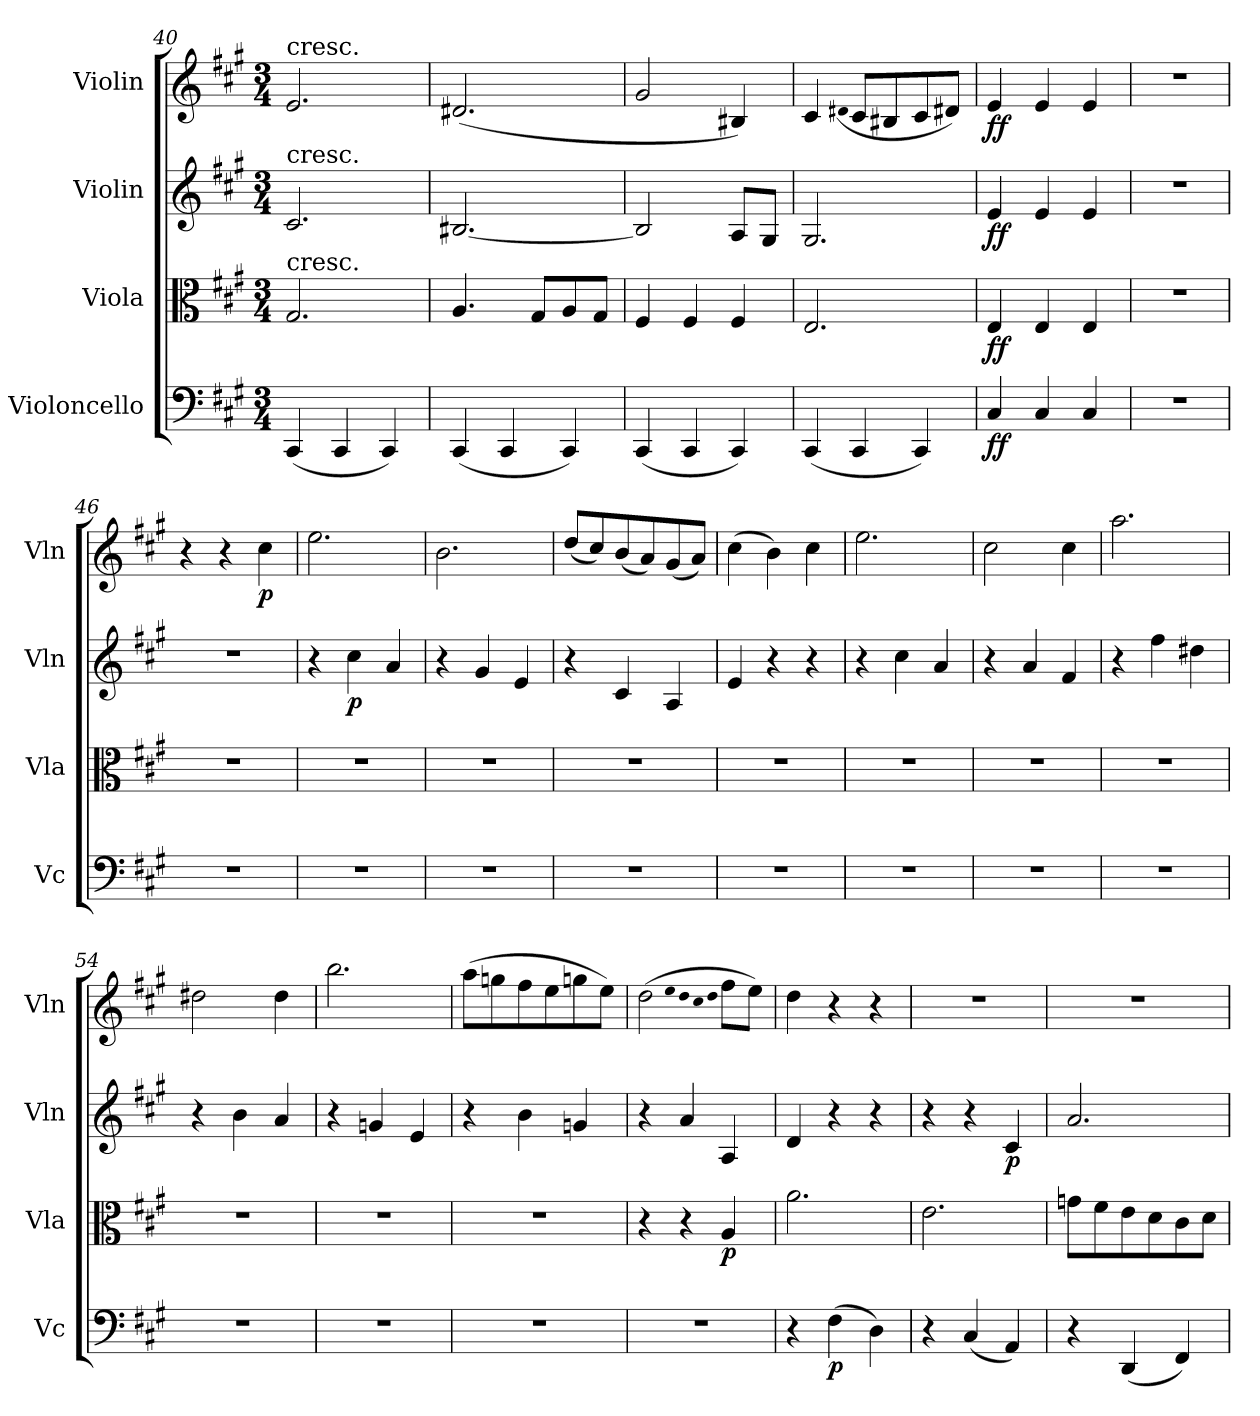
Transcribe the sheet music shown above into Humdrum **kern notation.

**kern	**dynam	**kern	**dynam	**kern	**dynam	**kern	**dynam
*part4	*part4	*part3	*part3	*part2	*part2	*part1	*part1
*staff4	*staff4	*staff3	*staff3	*staff2	*staff2	*staff1	*staff1
*I"Violoncello	*	*I"Viola	*	*I"Violin	*	*I"Violin	*
*I'Vc	*	*I'Vla	*	*I'Vln	*	*I'Vln	*
*clefF4	*	*clefC3	*	*clefG2	*	*clefG2	*
*k[f#c#g#]	*	*k[f#c#g#]	*	*k[f#c#g#]	*	*k[f#c#g#]	*
*A:	*	*A:	*	*A:	*	*A:	*
*M3/4	*	*M3/4	*	*M3/4	*	*M3/4	*
=40	=40	=40	=40	=40	=40	=40	=40
!	!	!	!	!	!	!LO:TX:t=cresc.	!
!	!	!	!	!LO:TX:t=cresc.	!	!	!
!	!	!LO:TX:t=cresc.	!	!	!	!	!
(4CC#/	.	2.G#/	.	2.c#/	.	2.e/	.
4CC#/	.	.	.	.	.	.	.
4CC#/)	.	.	.	.	.	.	.
=41	=41	=41	=41	=41	=41	=41	=41
(4CC#/	.	4.A/	.	[2.B#X/	.	(2.d#X/	.
4CC#/	.	.	.	.	.	.	.
.	.	8G#/L	.	.	.	.	.
4CC#/)	.	8A/	.	.	.	.	.
.	.	8G#/J	.	.	.	.	.
=42	=42	=42	=42	=42	=42	=42	=42
(4CC#/	.	4F#/	.	2B#/]	.	2g#/	.
4CC#/	.	4F#/	.	.	.	.	.
4CC#/)	.	4F#/	.	8A/L	.	4B#X/)	.
.	.	.	.	8G#/J	.	.	.
=43	=43	=43	=43	=43	=43	=43	=43
(4CC#/	.	2.E/	.	2.G#/	.	4c#/	.
.	.	.	.	.	.	(qd#X	.
4CC#/	.	.	.	.	.	8c#/L	.
.	.	.	.	.	.	8B#X/	.
4CC#/)	.	.	.	.	.	8c#/	.
.	.	.	.	.	.	8d#X/J)	.
=44	=44	=44	=44	=44	=44	=44	=44
4C#/	ff	4E/	ff	4e/	ff	4e/	ff
4C#/	.	4E/	.	4e/	.	4e/	.
4C#/	.	4E/	.	4e/	.	4e/	.
=45	=45	=45	=45	=45	=45	=45	=45
2.r	.	2.r	.	2.r	.	2.r	.
=46	=46	=46	=46	=46	=46	=46	=46
2.r	.	2.r	.	2.r	.	4r	.
.	.	.	.	.	.	4r	.
.	.	.	.	.	.	4cc#\	p
=47	=47	=47	=47	=47	=47	=47	=47
2.r	.	2.r	.	4r	.	2.ee\	.
.	.	.	.	4cc#\	p	.	.
.	.	.	.	4a/	.	.	.
=48	=48	=48	=48	=48	=48	=48	=48
2.r	.	2.r	.	4r	.	2.b\	.
.	.	.	.	4g#/	.	.	.
.	.	.	.	4e/	.	.	.
=49	=49	=49	=49	=49	=49	=49	=49
2.r	.	2.r	.	4r	.	(8dd/L	.
.	.	.	.	.	.	8cc#/)	.
.	.	.	.	4c#/	.	(8b/	.
.	.	.	.	.	.	8a/)	.
.	.	.	.	4A/	.	(8g#/	.
.	.	.	.	.	.	8a/J)	.
=50	=50	=50	=50	=50	=50	=50	=50
2.r	.	2.r	.	4e/	.	(4cc#\	.
.	.	.	.	4r	.	4b\)	.
.	.	.	.	4r	.	4cc#\	.
=51	=51	=51	=51	=51	=51	=51	=51
2.r	.	2.r	.	4r	.	2.ee\	.
.	.	.	.	4cc#\	.	.	.
.	.	.	.	4a/	.	.	.
=52	=52	=52	=52	=52	=52	=52	=52
2.r	.	2.r	.	4r	.	2cc#\	.
.	.	.	.	4a/	.	.	.
.	.	.	.	4f#/	.	4cc#\	.
=53	=53	=53	=53	=53	=53	=53	=53
2.r	.	2.r	.	4r	.	2.aa\	.
.	.	.	.	4ff#\	.	.	.
.	.	.	.	4dd#X\	.	.	.
=54	=54	=54	=54	=54	=54	=54	=54
2.r	.	2.r	.	4r	.	2dd#X\	.
.	.	.	.	4b\	.	.	.
.	.	.	.	4a/	.	4dd#\	.
=55	=55	=55	=55	=55	=55	=55	=55
2.r	.	2.r	.	4r	.	2.bb\	.
.	.	.	.	4gn/	.	.	.
.	.	.	.	4e/	.	.	.
=56	=56	=56	=56	=56	=56	=56	=56
2.r	.	2.r	.	4r	.	(8aa\L	.
.	.	.	.	.	.	8ggn\	.
.	.	.	.	4b\	.	8ff#\	.
.	.	.	.	.	.	8ee\	.
.	.	.	.	4gn/	.	8ggn\	.
.	.	.	.	.	.	8ee\J)	.
=57	=57	=57	=57	=57	=57	=57	=57
2.r	.	4r	.	4r	.	(2dd\	.
.	.	4r	.	4a/	.	.	.
.	.	.	.	.	.	qee	.
.	.	.	.	.	.	qdd	.
.	.	.	.	.	.	qcc#	.
.	.	.	.	.	.	qdd	.
.	.	4A/	p	4A/	.	8ff#\L	.
.	.	.	.	.	.	8ee\J)	.
=58	=58	=58	=58	=58	=58	=58	=58
4r	.	2.a\	.	4d/	.	4dd\	.
(4F#\	p	.	.	4r	.	4r	.
4D\)	.	.	.	4r	.	4r	.
=59	=59	=59	=59	=59	=59	=59	=59
4r	.	2.e\	.	4r	.	2.r	.
(4C#/	.	.	.	4r	.	.	.
4AA/)	.	.	.	4c#/	p	.	.
=60	=60	=60	=60	=60	=60	=60	=60
4r	.	8gn\L	.	2.a/	.	2.r	.
.	.	8f#\	.	.	.	.	.
(4DD/	.	8e\	.	.	.	.	.
.	.	8d\	.	.	.	.	.
4FF#/)	.	8c#\	.	.	.	.	.
.	.	8d\J	.	.	.	.	.
=	=	=	=	=	=	=	=
*-	*-	*-	*-	*-	*-	*-	*-
